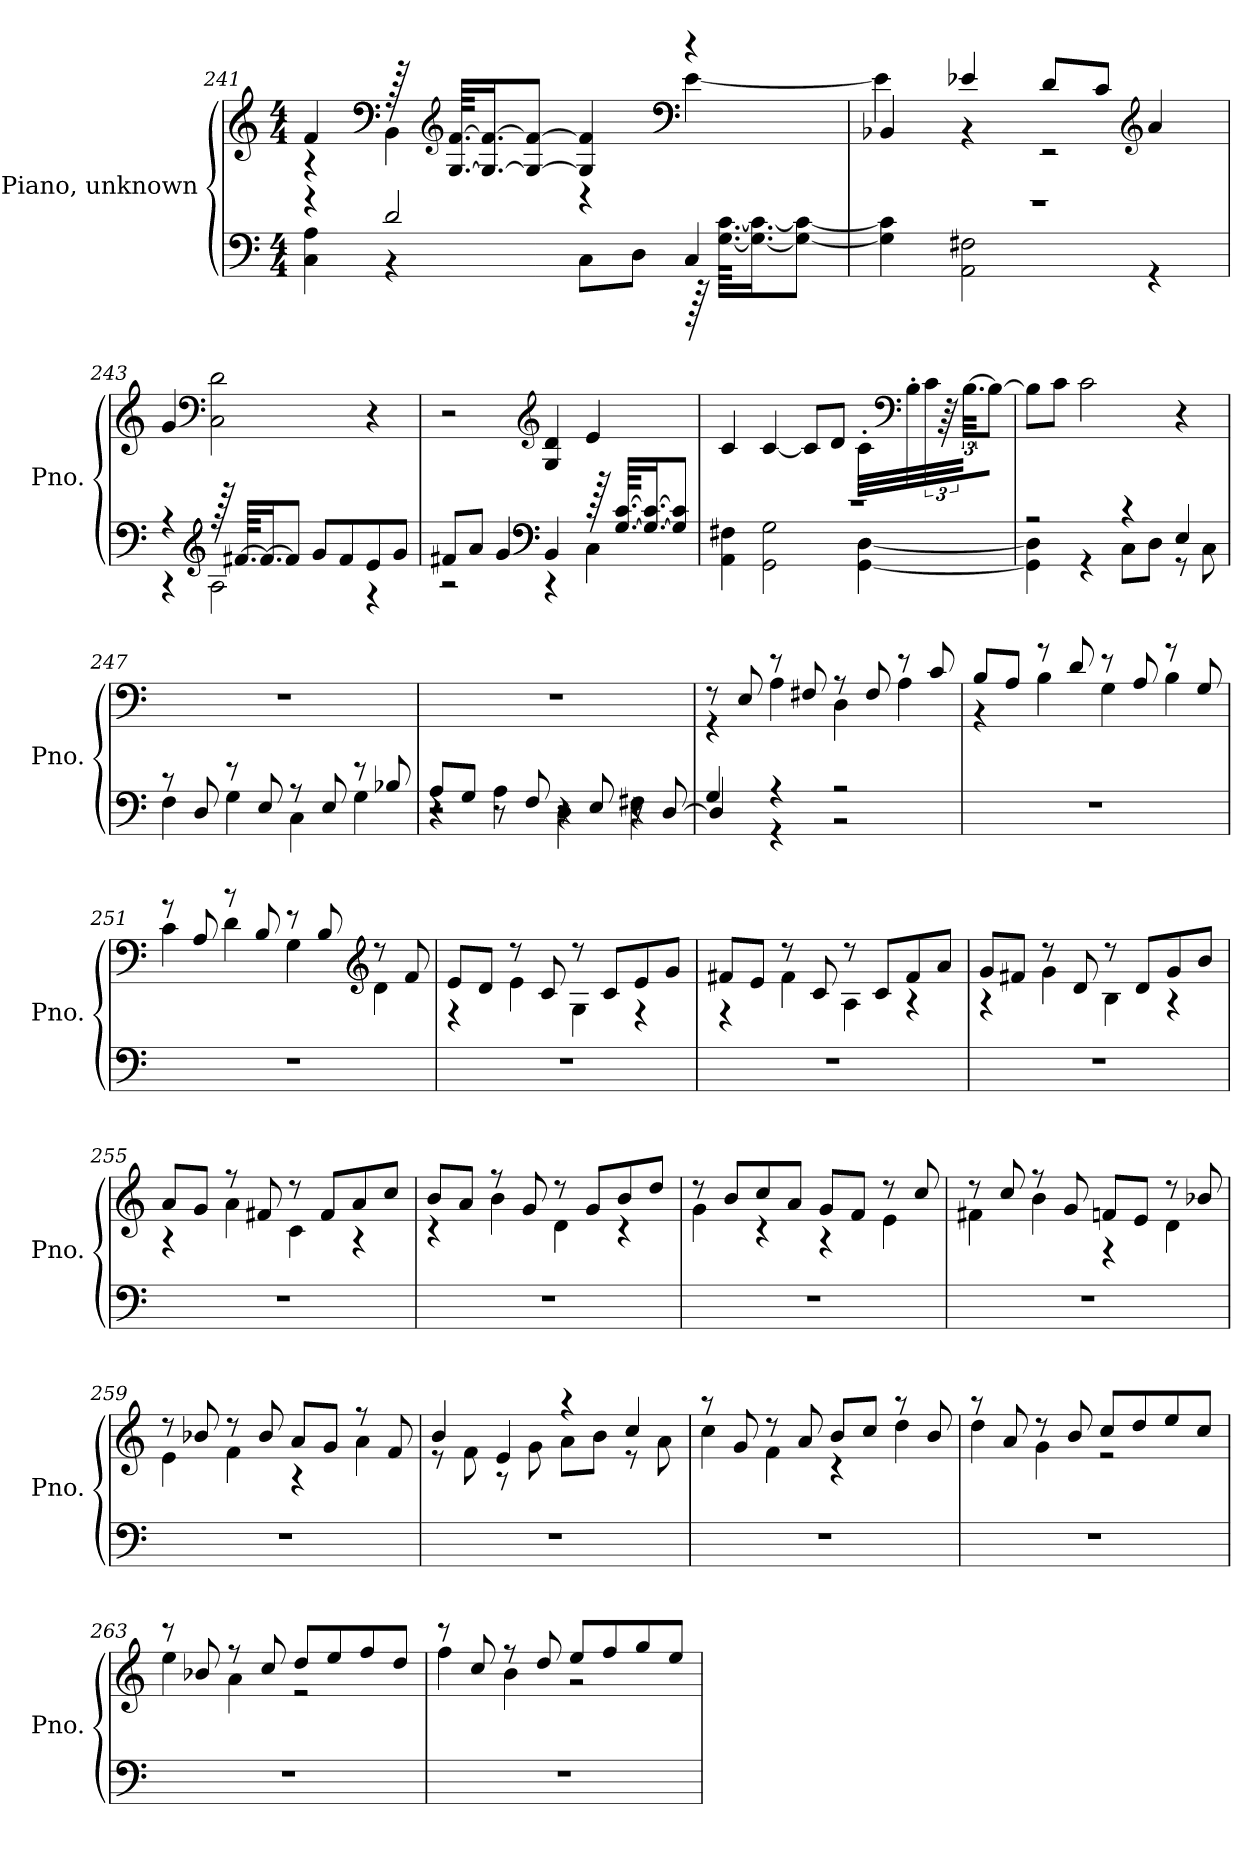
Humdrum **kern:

**kern	**kern
*part1	*part1
*staff2	*staff1
*I"Piano, unknown	*
*I'Pno.	*
*clefF4	*clefG2
*k[]	*k[]
*M4/4	*M4/4
=241	=241
*^	*^
4r	4C\ 4A\	4f/	4r
*	*	*clefF4	*
2d/	4r	128r	4BB\
*	*	*clefG2	*
.	.	[64.G/ [64.f/KKLL	.
.	.	16.G/_ 16.f/_J	.
.	.	8G/_ 8f/_J	.
.	8C\L	4G/] 4f/]	4r
.	8D\J	.	.
*	*	*clefF4	*
4C/	128r	4r	[4e\
.	[64.G\ [64.c\KKLL	.	.
.	16.G\_ 16.c\_J	.	.
.	8G\_ 8c\_J	.	.
=242	=242	=242	=242
1r	4G\] 4c\]	4BB-X/	4e\]
.	2AA\ 2F#X\	4e-X/	4r
.	.	8d/L	2r
.	.	8c/J	.
*	*	*clefG2	*
.	4r	4a/	.
*	*	*v	*v
!!LO:PB:g=z
=243	=243	=243
4r	4r	4g/
*clefG2	*	*clefF4
128r	2A\	2C\ 2d\
[64.f#X/KKLL	.	.
16.f#/J_	.	.
8f#/J]	.	.
8g/L	.	.
8f#/	.	.
8e/	4r	4r
8g/J	.	.
=244	=244	=244
8f#X/L	2r	2r
8a/J	.	.
4g/	.	.
*clefF4	*	*clefG2
4BB/	4r	4G/ 4d/
128r	4C\	4e/
[64.G/ [64.c/KKLL	.	.
16.G/_ 16.c/_J	.	.
8G/] 8c/]J	.	.
=245	=245	=245
1r	4AA\ 4F#X\	4c/
.	2GG\ 2G\	[4c/
.	.	8c/L]
.	.	8d/J
.	[4GG\ [4D\	32c'\LLL
*	*	*clefF4
.	.	32B'\
.	.	48c\JJJ
.	.	96r
.	.	[48.B\KKL
.	.	8B\J_
!!LO:LB:g=z
=246	=246	=246
2r	4GG\] 4D\]	8B\L]
.	.	8c\J
.	4r	2c\
4r	8C\L	.
.	8D\J	.
4E/	8r	4r
.	8C\	.
=247	=247	=247
8r	4F\	1r
8D/	.	.
8r	4G\	.
8E/	.	.
8r	4C\	.
8E/	.	.
8r	4G\	.
8B-X/	.	.
=248	=248	=248
*	*^	*
8A/L	4r	2r	1r
8G/J	.	.	.
8r	4A\	.	.
8F/	.	.	.
8r	4D\	4r	.
8E/	.	.	.
4r	4F#X\	8r	.
.	.	[8D/	.
*	*v	*v	*
=249	=249	=249
*	*	*^
4G/	4D/]	8r	4r
.	.	8E/	.
4r	4r	8r	4A\
.	.	8F#X/	.
2r	2r	8r	4D\
.	.	8F#/	.
.	.	8r	4A\
.	.	8c/	.
*v	*v	*	*
!!LO:LB:g=z	!!
=250	=250	=250
1r	8B/L	4r
.	8A/J	.
.	8r	4B\
.	8d/	.
.	8r	4G\
.	8A/	.
.	8r	4B\
.	8G/	.
=251	=251	=251
1r	8r	4c\
.	8A/	.
.	8r	4d\
.	8B/	.
.	8r	4G\
.	8B/	.
*	*clefG2	*
.	8r	4d\
.	8f/	.
=252	=252	=252
1r	8e/L	4r
.	8d/J	.
.	8r	4e\
.	8c/	.
.	8r	4G\
.	8c/L	.
.	8e/	4r
.	8g/J	.
=253	=253	=253
1r	8f#X/L	4r
.	8e/J	.
.	8r	4f#\
.	8c/	.
.	8r	4A\
.	8c/L	.
.	8f#/	4r
.	8a/J	.
!!LO:LB:g=z	!!
=254	=254	=254
1r	8g/L	4r
.	8f#X/J	.
.	8r	4g\
.	8d/	.
.	8r	4B\
.	8d/L	.
.	8g/	4r
.	8b/J	.
=255	=255	=255
1r	8a/L	4r
.	8g/J	.
.	8r	4a\
.	8f#X/	.
.	8r	4c\
.	8f#/L	.
.	8a/	4r
.	8cc/J	.
=256	=256	=256
1r	8b/L	4r
.	8a/J	.
.	8r	4b\
.	8g/	.
.	8r	4d\
.	8g/L	.
.	8b/	4r
.	8dd/J	.
=257	=257	=257
1r	8r	4g\
.	8b/L	.
.	8cc/	4r
.	8a/J	.
.	8g/L	4r
.	8f/J	.
.	8r	4e\
.	8cc/	.
!!LO:LB:g=z	!!
=258	=258	=258
1r	8r	4f#X\
.	8cc/	.
.	8r	4b\
.	8g/	.
.	8fn/L	4r
.	8e/J	.
.	8r	4d\
.	8b-X/	.
=259	=259	=259
1r	8r	4e\
.	8b-X/	.
.	8r	4f\
.	8b-/	.
.	8a/L	4r
.	8g/J	.
.	8r	4a\
.	8f/	.
=260	=260	=260
1r	4b/	8r
.	.	8f\
.	4e/	8r
.	.	8g\
.	4r	8a\L
.	.	8b\J
.	4cc/	8r
.	.	8a\
=261	=261	=261
1r	8r	4cc\
.	8g/	.
.	8r	4f\
.	8a/	.
.	8b/L	4r
.	8cc/J	.
.	8r	4dd\
.	8b/	.
!!LO:LB:g=z	!!
=262	=262	=262
1r	8r	4dd\
.	8a/	.
.	8r	4g\
.	8b/	.
.	8cc/L	2r
.	8dd/	.
.	8ee/	.
.	8cc/J	.
=263	=263	=263
1r	8r	4ee\
.	8b-X/	.
.	8r	4a\
.	8cc/	.
.	8dd/L	2r
.	8ee/	.
.	8ff/	.
.	8dd/J	.
=264	=264	=264
1r	8r	4ff\
.	8cc/	.
.	8r	4b\
.	8dd/	.
.	8ee/L	2r
.	8ff/	.
.	8gg/	.
.	8ee/J	.
*	*v	*v
=	=
*-	*-
